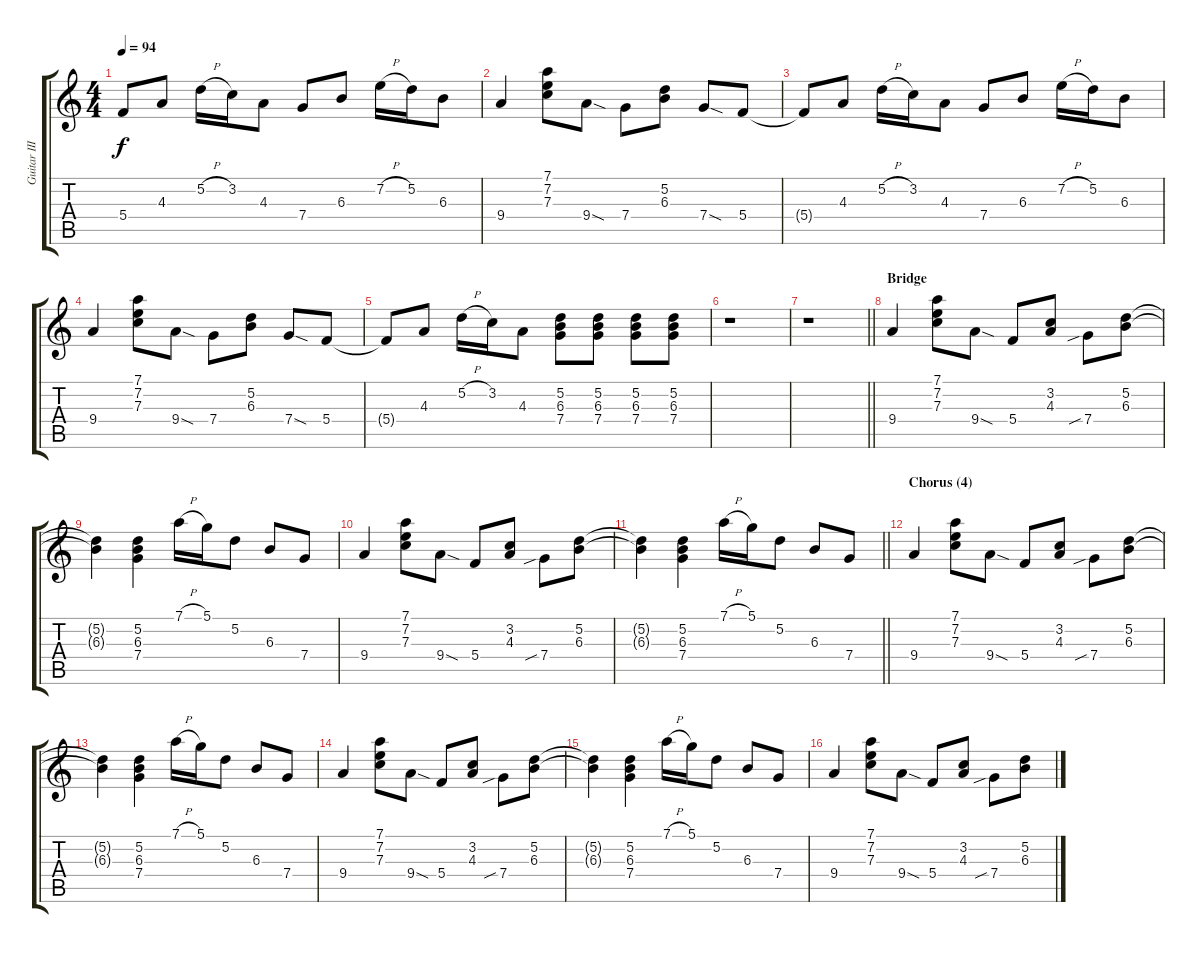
\track ("Guitar III" "Guitar III") {instrument electricguitarclean}
\staff {score tabs}
\tuning (D4 A3 F3 C3 G2 D2) {hide}
\ts (4 4)
\tempo 94
\clef g2
\ks aminor
5.4{t}.8{dy f} 4.3.8 5.2{h}.16 3.2.16 4.3.8 7.4.8 6.3.8 7.2{h}.16 5.2.16 6.3.8 |
9.4.4 (7.1 7.2 7.3).8 9.4{sod}.8 7.4.8 (5.2 6.3).8 7.4{sod}.8 5.4.8 |
5.4{t}.8 4.3.8 5.2{h}.16 3.2.16 4.3.8 7.4.8 6.3.8 7.2{h}.16 5.2.16 6.3.8 |
9.4.4 (7.1 7.2 7.3).8 9.4{sod}.8 7.4.8 (5.2 6.3).8 7.4{sod}.8 5.4.8 |
5.4{t}.8 4.3.8 5.2{h}.16 3.2.16 4.3.8 (5.2 6.3 7.4).8 (5.2 6.3 7.4).8 (5.2 6.3 7.4).8 (5.2 6.3 7.4).8 |
r.1 |
\barLineRight lightlight
r.1 |
\section ("" "Bridge")
9.4.4 (7.1 7.2 7.3).8 9.4{sod}.8 5.4.8 (3.2 4.3).8 7.4{sib}.8 (5.2 6.3).8 |
(5.2{t} 6.3{t}).4 (5.2 6.3 7.4).4 7.1{h}.16 5.1.16 5.2.8 6.3.8 7.4.8 |
9.4.4 (7.1 7.2 7.3).8 9.4{sod}.8 5.4.8 (3.2 4.3).8 7.4{sib}.8 (5.2 6.3).8 |
\barLineRight lightlight
(5.2{t} 6.3{t}).4 (5.2 6.3 7.4).4 7.1{h}.16 5.1.16 5.2.8 6.3.8 7.4.8 |
\section ("" "Chorus (4)")
9.4.4 (7.1 7.2 7.3).8 9.4{sod}.8 5.4.8 (3.2 4.3).8 7.4{sib}.8 (5.2 6.3).8 |
(5.2{t} 6.3{t}).4 (5.2 6.3 7.4).4 7.1{h}.16 5.1.16 5.2.8 6.3.8 7.4.8 |
9.4.4 (7.1 7.2 7.3).8 9.4{sod}.8 5.4.8 (3.2 4.3).8 7.4{sib}.8 (5.2 6.3).8 |
(5.2{t} 6.3{t}).4 (5.2 6.3 7.4).4 7.1{h}.16 5.1.16 5.2.8 6.3.8 7.4.8 |
9.4.4 (7.1 7.2 7.3).8 9.4{sod}.8 5.4.8 (3.2 4.3).8 7.4{sib}.8 (5.2 6.3).8
